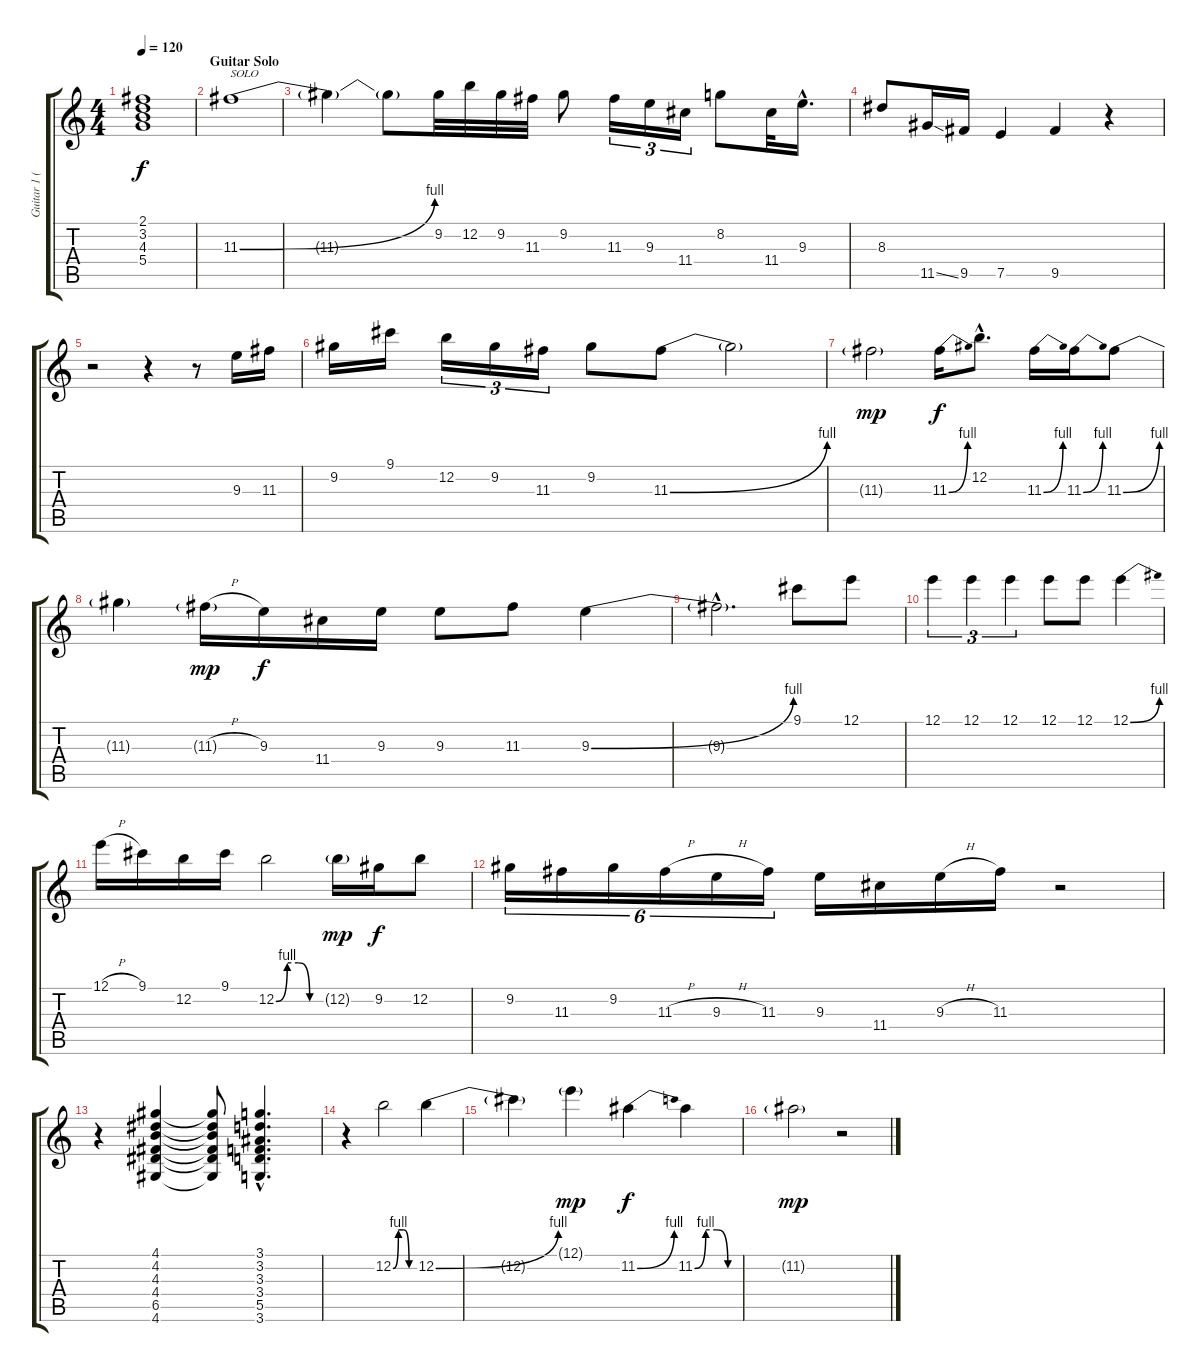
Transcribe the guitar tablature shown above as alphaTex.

\track ("Guitar 1 (Lead)" "Guitar 1 (") {instrument acousticguitarnylon}
\staff {score tabs}
\tuning (E4 B3 G3 D3 A2 E2) {hide}
\ts (4 4)
\tempo 120
\clef g2
\ks c
(2.1{t} 3.2{t} 4.3{t} 5.4{t}).1{dy f} |
\section ("" "Guitar Solo")
11.3{be (bend 0 0 60 4)}.1{txt "SOLO"} |
11.3{t}.4 11.3{t}.8 9.2.32 12.2.32 9.2.32 11.3.32 9.2.8 11.3.16{tu (3 2)} 9.3.16{tu (3 2)} 11.4.16{tu (3 2)} 8.2.8 11.4.32 9.3{hac}.16{d} |
8.3.8 11.5{ss}.16 9.5.16 7.5.4 9.5.4 r.4 |
r.2 r.4 r.8 9.3.16 11.3.16 |
9.2.16 9.1.16 12.2.16{tu (3 2)} 9.2.16{tu (3 2)} 11.3.16{tu (3 2)} 9.2.8 11.3{be (bend 0 0 60 4)}.8 11.3{t}.2 |
11.3{g}.2{dy mp} 11.3{be (bend 0 0 60 4)}.16{dy f} 12.2{hac}.8{d} 11.3{be (bend 0 0 60 4)}.16 11.3{be (bend 0 0 60 4)}.16 11.3{be (bend 0 0 60 4)}.8 |
11.3{t}.4 11.3{h g}.16{dy mp} 9.3.16{dy f} 11.4.16 9.3.16 9.3.8 11.3.8 9.3{be (bend 0 0 60 4)}.4 |
9.3{hac t}.2{d} 9.1.8 12.1.8 |
12.1.4{tu (3 2)} 12.1.4{tu (3 2)} 12.1.4{tu (3 2)} 12.1.8 12.1.8 12.1{be (bend 0 0 60 4)}.4 |
12.1{h}.16 9.1.16 12.2.16 9.1.16 12.2{be (custom 0 0 15 4 30 4 45 0 60 0)}.2 12.2{g}.16{dy mp} 9.2.16{dy f} 12.2.8 |
9.2.16{tu (6 4)} 11.3.16{tu (6 4)} 9.2.16{tu (6 4)} 11.3{h}.16{tu (6 4)} 9.3{h}.16{tu (6 4)} 11.3.16{tu (6 4)} 9.3.16 11.4.16 9.3{h}.16 11.3.16 r.2 |
r.4 (4.1 4.2 4.3 4.4 6.5 4.6).4 (4.1{t} 4.2{t} 4.3{t} 4.4{t} 6.5{t} 4.6{t}).8 (3.1{hac} 3.2{hac} 3.3{hac} 3.4{hac} 5.5{hac} 3.6{hac}).4{d} |
r.4 12.2{be (custom 0 0 15 4 30 4 45 0 60 0)}.2 12.2{be (bend 0 0 60 4)}.4 |
12.2{t}.4 12.1{g}.4{dy mp} 11.2{be (bend 0 0 60 4)}.4{dy f} 11.2{be (custom 0 0 15 4 30 4 45 0 60 0)}.4 |
11.2{g}.2{dy mp} r.2
